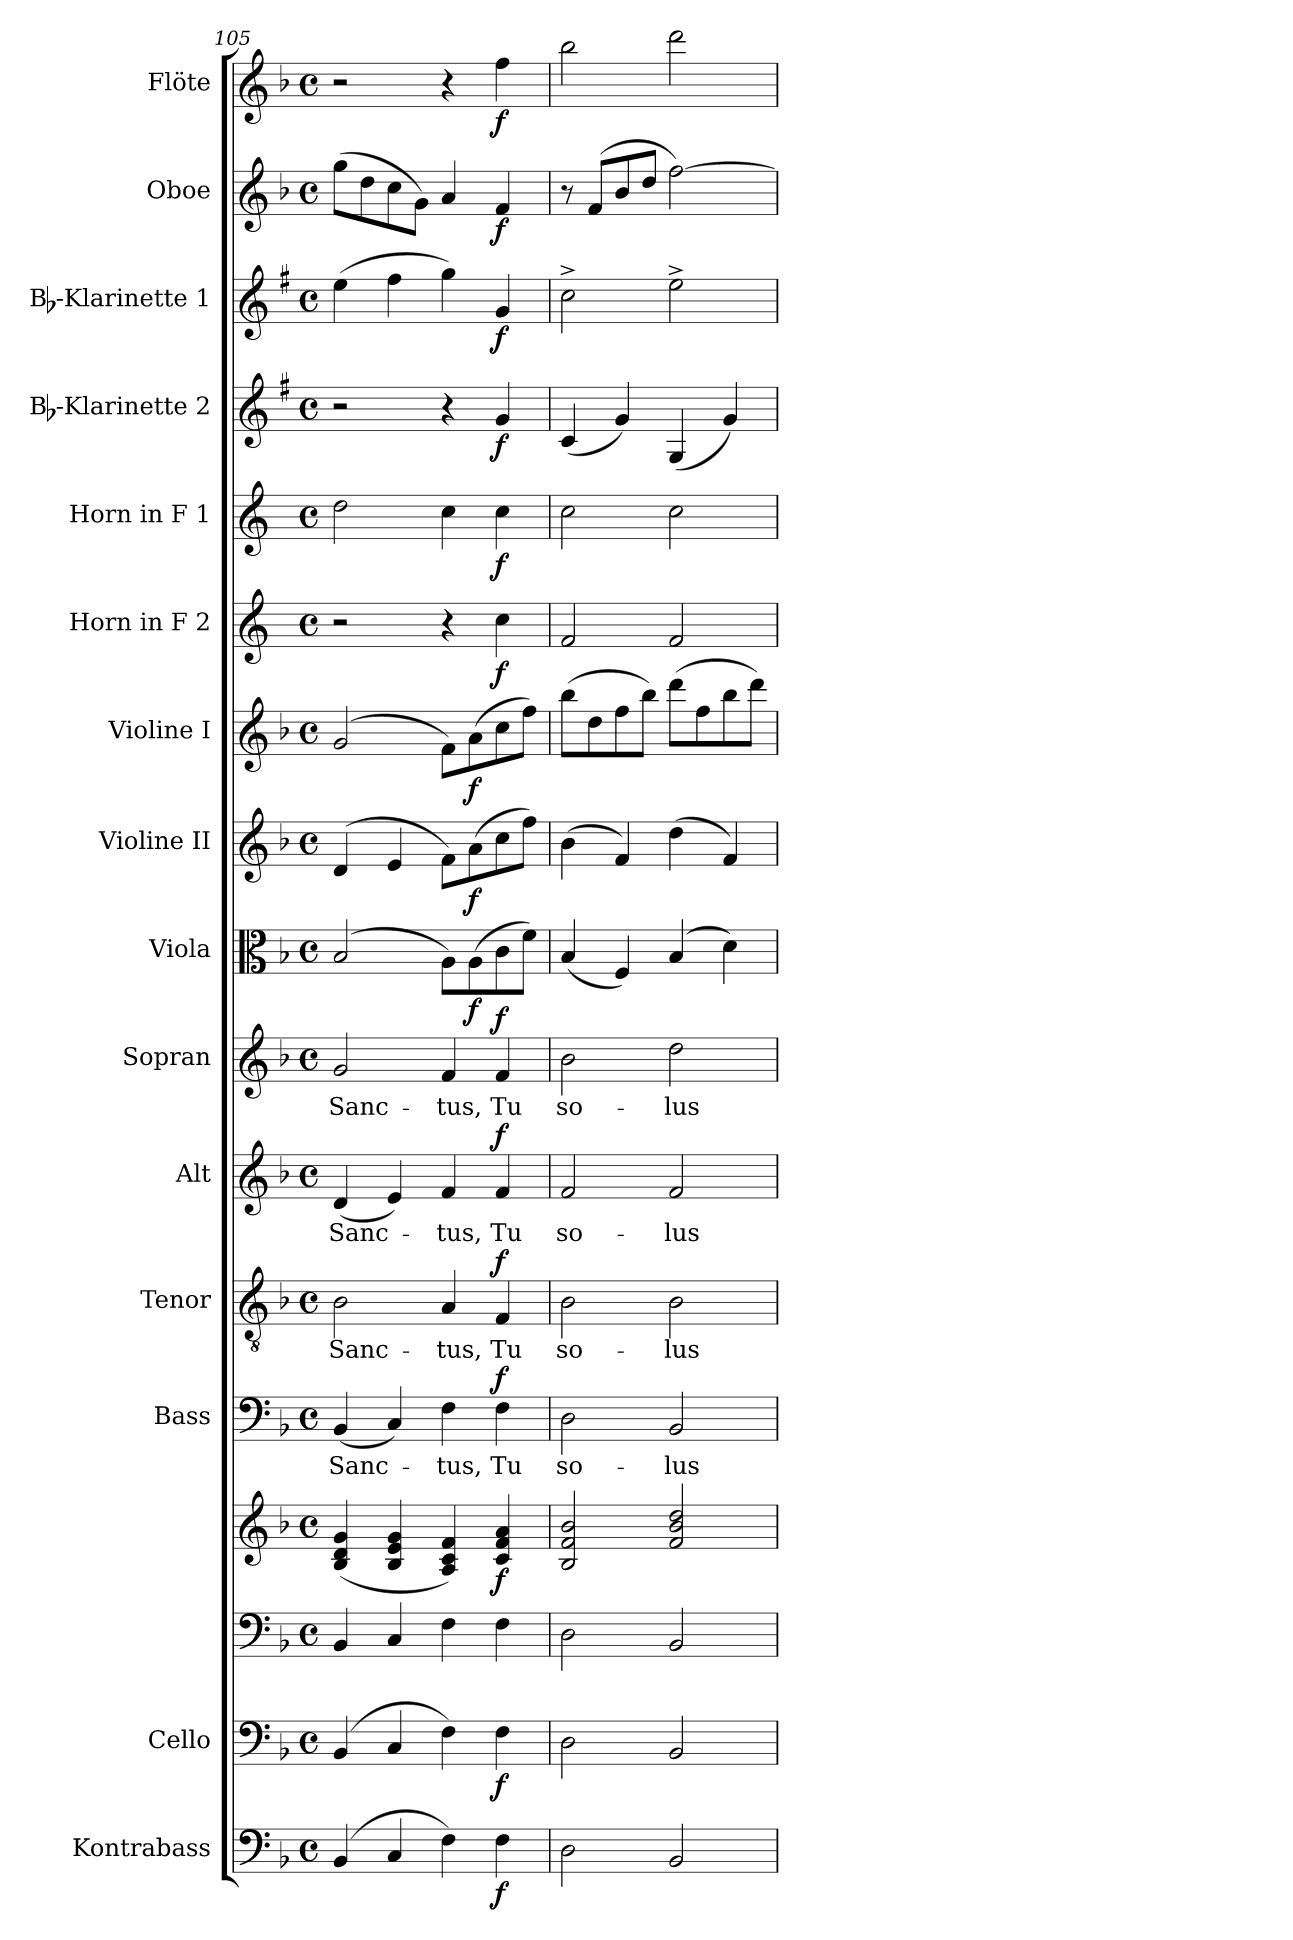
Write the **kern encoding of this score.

**kern	**dynam	**kern	**dynam	**kern	**kern	**dynam	**kern	**text	**dynam	**kern	**text	**dynam	**kern	**text	**dynam	**kern	**text	**dynam	**kern	**dynam	**kern	**dynam	**kern	**dynam	**kern	**dynam	**kern	**dynam	**kern	**dynam	**kern	**dynam	**kern	**dynam	**kern	**dynam
*part16	*part16	*part15	*part15	*part14	*part14	*part14	*part13	*part13	*part13	*part12	*part12	*part12	*part11	*part11	*part11	*part10	*part10	*part10	*part9	*part9	*part8	*part8	*part7	*part7	*part6	*part6	*part5	*part5	*part4	*part4	*part3	*part3	*part2	*part2	*part1	*part1
*staff17	*staff17	*staff16	*staff16	*staff15	*staff14	*staff14/15	*staff13	*staff13	*staff13	*staff12	*staff12	*staff12	*staff11	*staff11	*staff11	*staff10	*staff10	*staff10	*staff9	*staff9	*staff8	*staff8	*staff7	*staff7	*staff6	*staff6	*staff5	*staff5	*staff4	*staff4	*staff3	*staff3	*staff2	*staff2	*staff1	*staff1
*I"Kontrabass	*	*I"Cello	*	*	*	*	*I"Bass	*	*	*I"Tenor	*	*	*I"Alt	*	*	*I"Sopran	*	*	*I"Viola	*	*I"Violine II	*	*I"Violine I	*	*I"Horn in F 2	*	*I"Horn in F 1	*	*I"Bb-Klarinette 2	*	*I"Bb-Klarinette 1	*	*I"Oboe	*	*I"Flöte	*
*I'Kb.	*	*	*	*	*	*	*I'B.	*	*	*I'T.	*	*	*I'A.	*	*	*I'S.	*	*	*I'Vla.	*	*I'Vl. II	*	*I'Vl. I	*	*	*	*	*	*I'Bb Kl. 2	*	*I'Bb Kl. 1	*	*I'Ob.	*	*I'Fl.	*
!!LO:PB:g=z
*clefF4	*	*clefF4	*	*clefF4	*clefG2	*	*clefF4	*	*	*clefGv2	*	*	*clefG2	*	*	*clefG2	*	*	*clefC3	*	*clefG2	*	*clefG2	*	*clefG2	*	*clefG2	*	*clefG2	*	*clefG2	*	*clefG2	*	*clefG2	*
*ITrd7c12	*	*	*	*	*	*	*	*	*	*	*	*	*	*	*	*	*	*	*	*	*	*	*	*	*ITrd4c7	*	*ITrd4c7	*	*ITrd1c2	*	*ITrd1c2	*	*	*	*	*
*k[b-]	*	*k[b-]	*	*k[b-]	*k[b-]	*	*k[b-]	*	*	*k[b-]	*	*	*k[b-]	*	*	*k[b-]	*	*	*k[b-]	*	*k[b-]	*	*k[b-]	*	*k[b-]	*	*k[b-]	*	*k[b-]	*	*k[b-]	*	*k[b-]	*	*k[b-]	*
*F:	*	*F:	*	*F:	*F:	*	*F:	*	*	*F:	*	*	*F:	*	*	*F:	*	*	*F:	*	*F:	*	*F:	*	*F:	*	*F:	*	*F:	*	*F:	*	*F:	*	*F:	*
*M4/4	*	*M4/4	*	*M4/4	*M4/4	*	*M4/4	*	*	*M4/4	*	*	*M4/4	*	*	*M4/4	*	*	*M4/4	*	*M4/4	*	*M4/4	*	*M4/4	*	*M4/4	*	*M4/4	*	*M4/4	*	*M4/4	*	*M4/4	*
*met(c)	*	*met(c)	*	*met(c)	*met(c)	*	*met(c)	*	*	*met(c)	*	*	*met(c)	*	*	*met(c)	*	*	*met(c)	*	*met(c)	*	*met(c)	*	*met(c)	*	*met(c)	*	*met(c)	*	*met(c)	*	*met(c)	*	*met(c)	*
=105	=105	=105	=105	=105	=105	=105	=105	=105	=105	=105	=105	=105	=105	=105	=105	=105	=105	=105	=105	=105	=105	=105	=105	=105	=105	=105	=105	=105	=105	=105	=105	=105	=105	=105	=105	=105
!	!	!	!	!	!	!	!	!LO:LY:b	!	!	!LO:LY:b	!	!	!LO:LY:b	!	!	!LO:LY:b	!	!	!	!	!	!	!	!	!	!	!	!	!	!	!	!	!	!	!
(4BBB-/	.	(4BB-/	.	4BB-/	(<4B-/ 4d/ 4g/	.	(<4BB-/	Sanc-	.	2B-\	Sanc-	.	(<4d/	Sanc-	.	2g/	Sanc-	.	(2B-/	.	(<4d/	.	(2g/	.	2r	.	2g\	.	2r	.	(>4dd\	.	(>8gg\L	.	2r	.
.	.	.	.	.	.	.	.	.	.	.	.	.	.	.	.	.	.	.	.	.	.	.	.	.	.	.	.	.	.	.	.	.	8dd\	.	.	.
4CC/	.	4C/	.	4C/	4B-/ 4e/ 4g/	.	4C/)	.	.	.	.	.	4e/)	.	.	.	.	.	.	.	4e/	.	.	.	.	.	.	.	.	.	4ee\	.	8cc\	.	.	.
.	.	.	.	.	.	.	.	.	.	.	.	.	.	.	.	.	.	.	.	.	.	.	.	.	.	.	.	.	.	.	.	.	8g\J)	.	.	.
!	!	!	!	!	!	!	!	!LO:LY:b	!	!	!LO:LY:b	!	!	!LO:LY:b	!	!	!LO:LY:b	!	!	!	!	!	!	!	!	!	!	!	!	!	!	!	!	!	!	!
4FF\)	.	4F\)	.	4F\	4A/ 4c/ 4f/)	.	4F\	-tus,	.	4A/	-tus,	.	4f/	-tus,	.	4f/	-tus,	.	8A\L)	.	8f\L)	.	8f\L)	.	4r	.	4f\	.	4r	.	4ff\)	.	4a/	.	4r	.
!	!	!	!	!	!	!	!	!	!	!	!	!	!	!	!	!	!	!	!	!LO:DY:b	!	!LO:DY:b	!	!LO:DY:b	!	!	!	!	!	!	!	!	!	!	!	!
.	.	.	.	.	.	.	.	.	.	.	.	.	.	.	.	.	.	.	(>8A\	f	(>8a\	f	(>8a\	f	.	.	.	.	.	.	.	.	.	.	.	.
!	!LO:DY:b	!	!LO:DY:b	!	!	!LO:DY:b	!	!LO:LY:b	!LO:DY:a	!	!LO:LY:b	!LO:DY:a	!	!LO:LY:b	!LO:DY:a	!	!LO:LY:b	!LO:DY:a	!	!	!	!	!	!	!	!LO:DY:b	!	!LO:DY:b	!	!LO:DY:b	!	!LO:DY:b	!	!LO:DY:b	!	!LO:DY:b
4FF\	f	4F\	f	4F\	4c/ 4f/ 4a/	f	4F\	Tu	f	4F/	Tu	f	4f/	Tu	f	4f/	Tu	f	8c\	.	8cc\	.	8cc\	.	4f\	f	4f\	f	4f/	f	4f/	f	4f/	f	4ff\	f
.	.	.	.	.	.	.	.	.	.	.	.	.	.	.	.	.	.	.	8f\J)	.	8ff\J)	.	8ff\J)	.	.	.	.	.	.	.	.	.	.	.	.	.
=106	=106	=106	=106	=106	=106	=106	=106	=106	=106	=106	=106	=106	=106	=106	=106	=106	=106	=106	=106	=106	=106	=106	=106	=106	=106	=106	=106	=106	=106	=106	=106	=106	=106	=106	=106	=106
!	!	!	!	!	!	!	!	!LO:LY:b	!	!	!LO:LY:b	!	!	!LO:LY:b	!	!	!LO:LY:b	!	!	!	!	!	!	!	!	!	!	!	!	!	!	!	!	!	!	!
2DD\	.	2D\	.	2D\	2B-/ 2f/ 2b-/	.	2D\	so-	.	2B-\	so-	.	2f/	so-	.	2b-\	so-	.	(<4B-/	.	(>4b-\	.	(>8bb-\L	.	2B-/	.	2f\	.	(<4B-/	.	2b-^>\	.	8r	.	2bb-\	.
.	.	.	.	.	.	.	.	.	.	.	.	.	.	.	.	.	.	.	.	.	.	.	8dd\	.	.	.	.	.	.	.	.	.	(>8f/L	.	.	.
.	.	.	.	.	.	.	.	.	.	.	.	.	.	.	.	.	.	.	4F/)	.	4f/)	.	8ff\	.	.	.	.	.	4f/)	.	.	.	8b-/	.	.	.
.	.	.	.	.	.	.	.	.	.	.	.	.	.	.	.	.	.	.	.	.	.	.	8bb-\J)	.	.	.	.	.	.	.	.	.	8dd/J	.	.	.
!	!	!	!	!	!	!	!	!LO:LY:b	!	!	!LO:LY:b	!	!	!LO:LY:b	!	!	!LO:LY:b	!	!	!	!	!	!	!	!	!	!	!	!	!	!	!	!	!	!	!
2BBB-/	.	2BB-/	.	2BB-/	2f/ 2b-/ 2dd/	.	2BB-/	-lus	.	2B-\	-lus	.	2f/	-lus	.	2dd\	-lus	.	(4B-/	.	(>4dd\	.	(>8ddd\L	.	2B-/	.	2f\	.	(<4F/	.	2dd^>\	.	[2ff\)	.	2ddd\	.
.	.	.	.	.	.	.	.	.	.	.	.	.	.	.	.	.	.	.	.	.	.	.	8ff\	.	.	.	.	.	.	.	.	.	.	.	.	.
.	.	.	.	.	.	.	.	.	.	.	.	.	.	.	.	.	.	.	4d\)	.	4f/)	.	8bb-\	.	.	.	.	.	4f/)	.	.	.	.	.	.	.
.	.	.	.	.	.	.	.	.	.	.	.	.	.	.	.	.	.	.	.	.	.	.	8ddd\J)	.	.	.	.	.	.	.	.	.	.	.	.	.
=	=	=	=	=	=	=	=	=	=	=	=	=	=	=	=	=	=	=	=	=	=	=	=	=	=	=	=	=	=	=	=	=	=	=	=	=
*-	*-	*-	*-	*-	*-	*-	*-	*-	*-	*-	*-	*-	*-	*-	*-	*-	*-	*-	*-	*-	*-	*-	*-	*-	*-	*-	*-	*-	*-	*-	*-	*-	*-	*-	*-	*-
